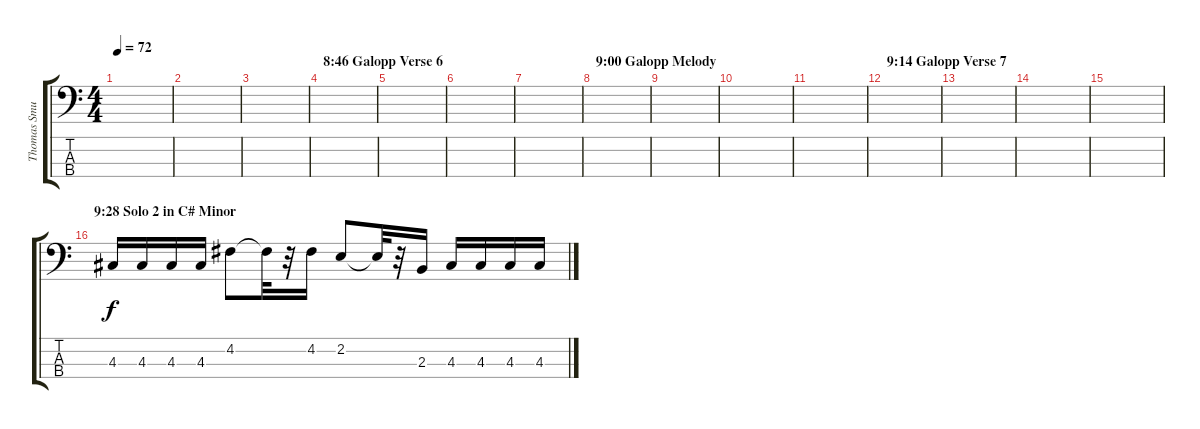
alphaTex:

\track ("Thomas Smuszynski" "Thomas Smu") {instrument electricbasspick}
\staff {score tabs}
\tuning (G2 D2 A1 E1) {hide}
\ts (4 4)
\tempo 72
\clef f4
\ks c
|
|
|
\section ("" "8:46 Galopp Verse 6")
|
|
|
|
\section ("" "9:00 Galopp Melody")
|
|
|
|
\section ("" "9:14 Galopp Verse 7")
|
|
|
|
\section ("" "9:28 Solo 2 in C# Minor")
4.3.16 4.3.16 4.3.16 4.3.16 4.2.8 4.2{t}.32 r.32 4.2.16 2.2.8 2.2{t}.32 r.32 2.3.16 4.3.16 4.3.16 4.3.16 4.3.16
